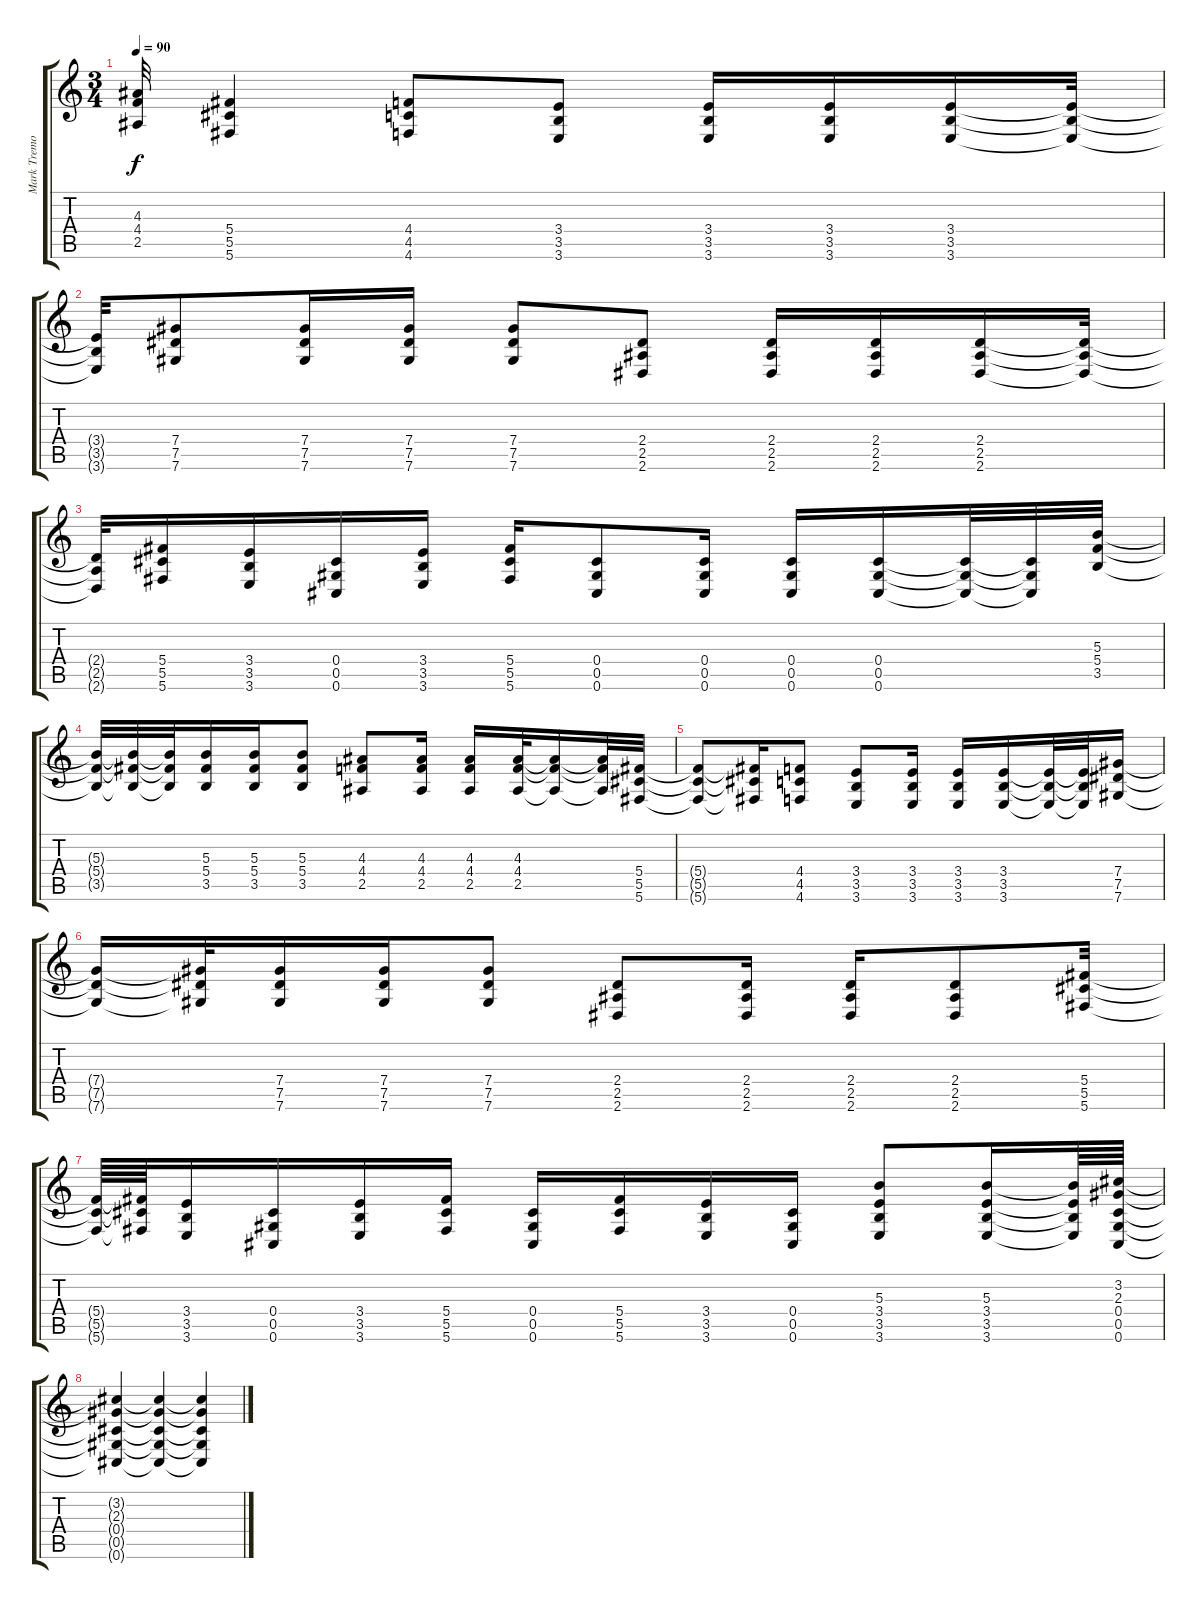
\track ("Mark Tremonti" "Mark Tremo") {instrument distortionguitar}
\staff {score tabs}
\tuning (Eb4 Bb3 Gb3 Db3 Ab2 Db2) {hide}
\ts (3 4)
\tempo 90
\clef g2
\ks c
(4.3{t} 4.4{t} 2.5{t}).32{dy f} (5.4 5.5 5.6).4 (4.4 4.5 4.6).8 (3.4 3.5 3.6).8 (3.4 3.5 3.6).16 (3.4 3.5 3.6).16 (3.4 3.5 3.6).16 (3.4{t} 3.5{t} 3.6{t}).32 |
(3.4{t} 3.5{t} 3.6{t}).32 (7.4 7.5 7.6).8 (7.4 7.5 7.6).16 (7.4 7.5 7.6).16 (7.4 7.5 7.6).8 (2.4 2.5 2.6).8 (2.4 2.5 2.6).16 (2.4 2.5 2.6).16 (2.4 2.5 2.6).16 (2.4{t} 2.5{t} 2.6{t}).32 |
(2.4{t} 2.5{t} 2.6{t}).32 (5.4 5.5 5.6).16 (3.4 3.5 3.6).16 (0.4 0.5 0.6).16 (3.4 3.5 3.6).16 (5.4 5.5 5.6).16 (0.4 0.5 0.6).8 (0.4 0.5 0.6).16 (0.4 0.5 0.6).16 (0.4 0.5 0.6).16 (0.4{t} 0.5{t} 0.6{t}).32 (0.4{t} 0.5{t} 0.6{t}).32 (5.3 5.4 3.5).32 |
(5.3{t} 5.4{t} 3.5{t}).32 (5.3{t} 5.4{t} 3.5{t}).32 (5.3{t} 5.4{t} 3.5{t}).32 (5.3 5.4 3.5).16 (5.3 5.4 3.5).16 (5.3 5.4 3.5).8 (4.3 4.4 2.5).8 (4.3 4.4 2.5).16 (4.3 4.4 2.5).16 (4.3 4.4 2.5).32 (4.3{t} 4.4{t} 2.5{t}).16 (4.3{t} 4.4{t} 2.5{t}).32 (5.4 5.5 5.6).32 |
(5.4{t} 5.5{t} 5.6{t}).8 (5.4{t} 5.5{t} 5.6{t}).16 (4.4 4.5 4.6).8 (3.4 3.5 3.6).8 (3.4 3.5 3.6).16 (3.4 3.5 3.6).16 (3.4 3.5 3.6).16 (3.4{t} 3.5{t} 3.6{t}).32 (3.4{t} 3.5{t} 3.6{t}).32 (7.4 7.5 7.6).16 |
(7.4{t} 7.5{t} 7.6{t}).16 (7.4{t} 7.5{t} 7.6{t}).32 (7.4 7.5 7.6).16 (7.4 7.5 7.6).16 (7.4 7.5 7.6).8 (2.4 2.5 2.6).8 (2.4 2.5 2.6).16 (2.4 2.5 2.6).16 (2.4 2.5 2.6).8 (5.4 5.5 5.6).32 |
(5.4{t} 5.5{t} 5.6{t}).64 (5.4{t} 5.5{t} 5.6{t}).64 (3.4 3.5 3.6).16 (0.4 0.5 0.6).16 (3.4 3.5 3.6).16 (5.4 5.5 5.6).16 (0.4 0.5 0.6).16 (5.4 5.5 5.6).16 (3.4 3.5 3.6).16 (0.4 0.5 0.6).16 (5.3 3.4 3.5 3.6).8 (5.3 3.4 3.5 3.6).16 (5.3{t} 3.4{t} 3.5{t} 3.6{t}).64 (3.2 2.3 0.4 0.5 0.6).64 |
(3.2{t} 2.3{t} 0.4{t} 0.5{t} 0.6{t}).4 (3.2{t} 2.3{t} 0.4{t} 0.5{t} 0.6{t}).4 (3.2{t} 2.3{t} 0.4{t} 0.5{t} 0.6{t}).4
